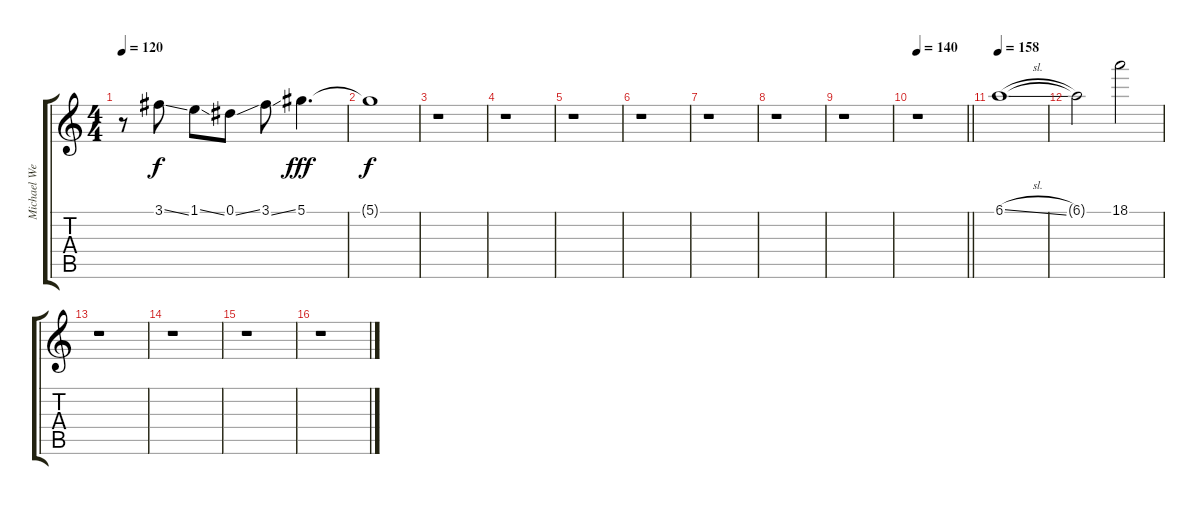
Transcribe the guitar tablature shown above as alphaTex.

\track ("Michael Weikath" "Michael We") {instrument distortionguitar}
\staff {score tabs}
\tuning (Eb4 Bb3 Gb3 Db3 Ab2 Db2) {hide}
\ts (4 4)
\tempo 120
\clef g2
\ks c
r.8{dy f} 3.1{ss}.8 1.1{ss}.8 0.1{ss}.8 3.1{ss}.8 5.1.4{d dy fff} |
5.1{t}.1{dy f} |
r.1 |
r.1 |
r.1 |
r.1 |
r.1 |
r.1 |
r.1 |
\tempo 140
\barLineRight lightlight
r.1{volume 7 instrument lead1square} |
\section ("" "")
\tempo 158
6.1{sl}.1 |
6.1{t}.2 18.1.2 |
r.1 |
r.1 |
r.1 |
r.1
